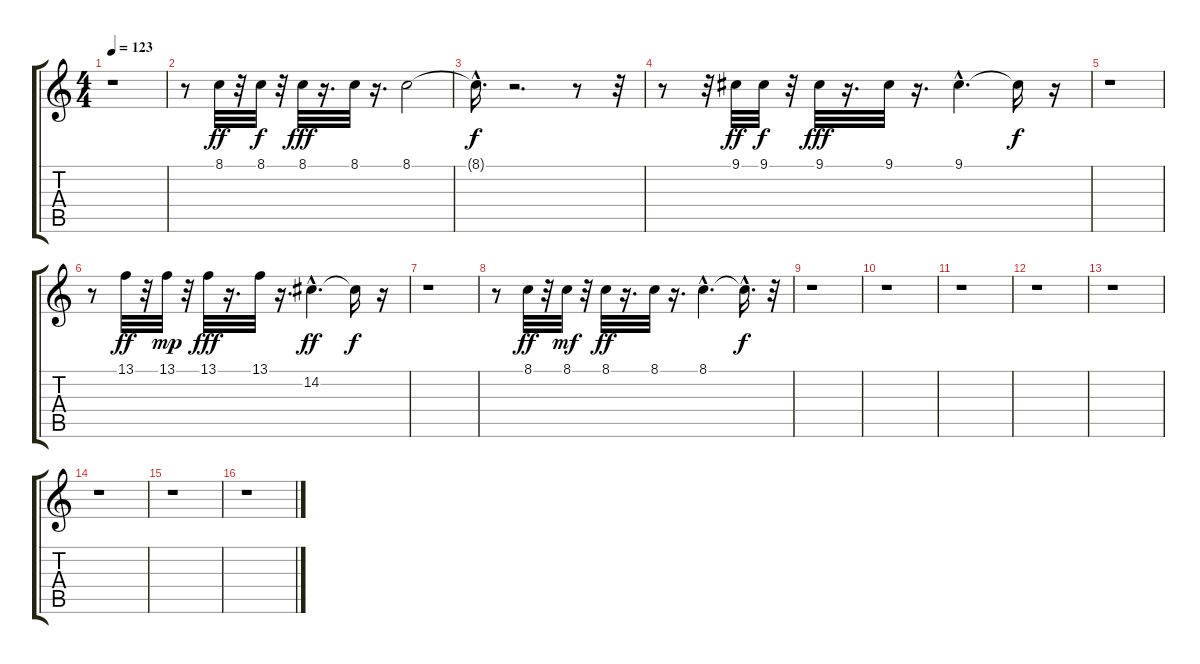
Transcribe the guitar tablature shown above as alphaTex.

\track "" {instrument mutedtrumpet}
\staff {score tabs}
\tuning (E4 B3 G3 D3 A2 E2) {hide}
\ts (4 4)
\tempo 123
\clef g2
\ks c
r.1{dy ff} |
r.8 8.1.32 r.32 8.1.32{dy f} r.32 8.1.32{dy fff} r.16{d} 8.1.32 r.16{d} 8.1.2 |
8.1{hac t}.16{d dy f} r.2{d} r.8 r.32 |
r.8 r.32 9.1.32{dy ff} 9.1.32{dy f} r.32 9.1.32{dy fff} r.16{d} 9.1.32 r.16{d} 9.1{hac}.4{d} 9.1{t}.16{dy f} r.16 |
r.1 |
r.8 13.1.32{dy ff} r.32 13.1.32{dy mp} r.32 13.1.32{dy fff} r.16{d} 13.1.32 r.16{d} 14.2{hac}.4{d dy ff} 14.2{t}.16{dy f} r.16 |
r.1 |
r.8 8.1.32{dy ff} r.32 8.1.32{dy mf} r.32 8.1.32{dy ff} r.16{d} 8.1.32 r.16{d} 8.1{hac}.4{d} 8.1{hac t}.16{d dy f} r.32 |
r.1 |
r.1 |
r.1 |
r.1 |
r.1 |
r.1 |
r.1 |
r.1
